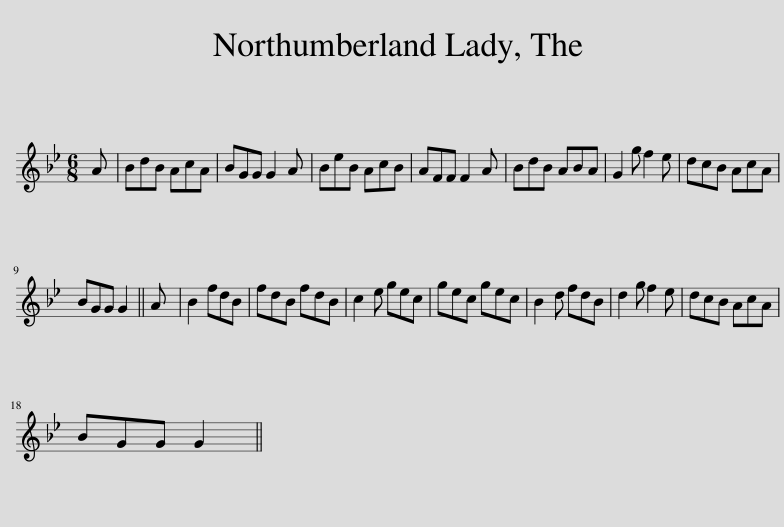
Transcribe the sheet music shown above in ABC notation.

X:1
L:1/8
M:6/8
I:linebreak $
K:Gmin
V:1 treble
V:1
 A | BdB AcA | BGG G2 A | BeB AcB | AFF F2 A | %5
 BdB ABA | G2 g f2 e | dcB AcA |$ BGG G2 || A | %10
 B2 fdB | fdB fdB | c2 e gec | gec gec | B2 d fdB | %15
 d2 g f2 e | dcB AcA |$ BGG G2 || %18
